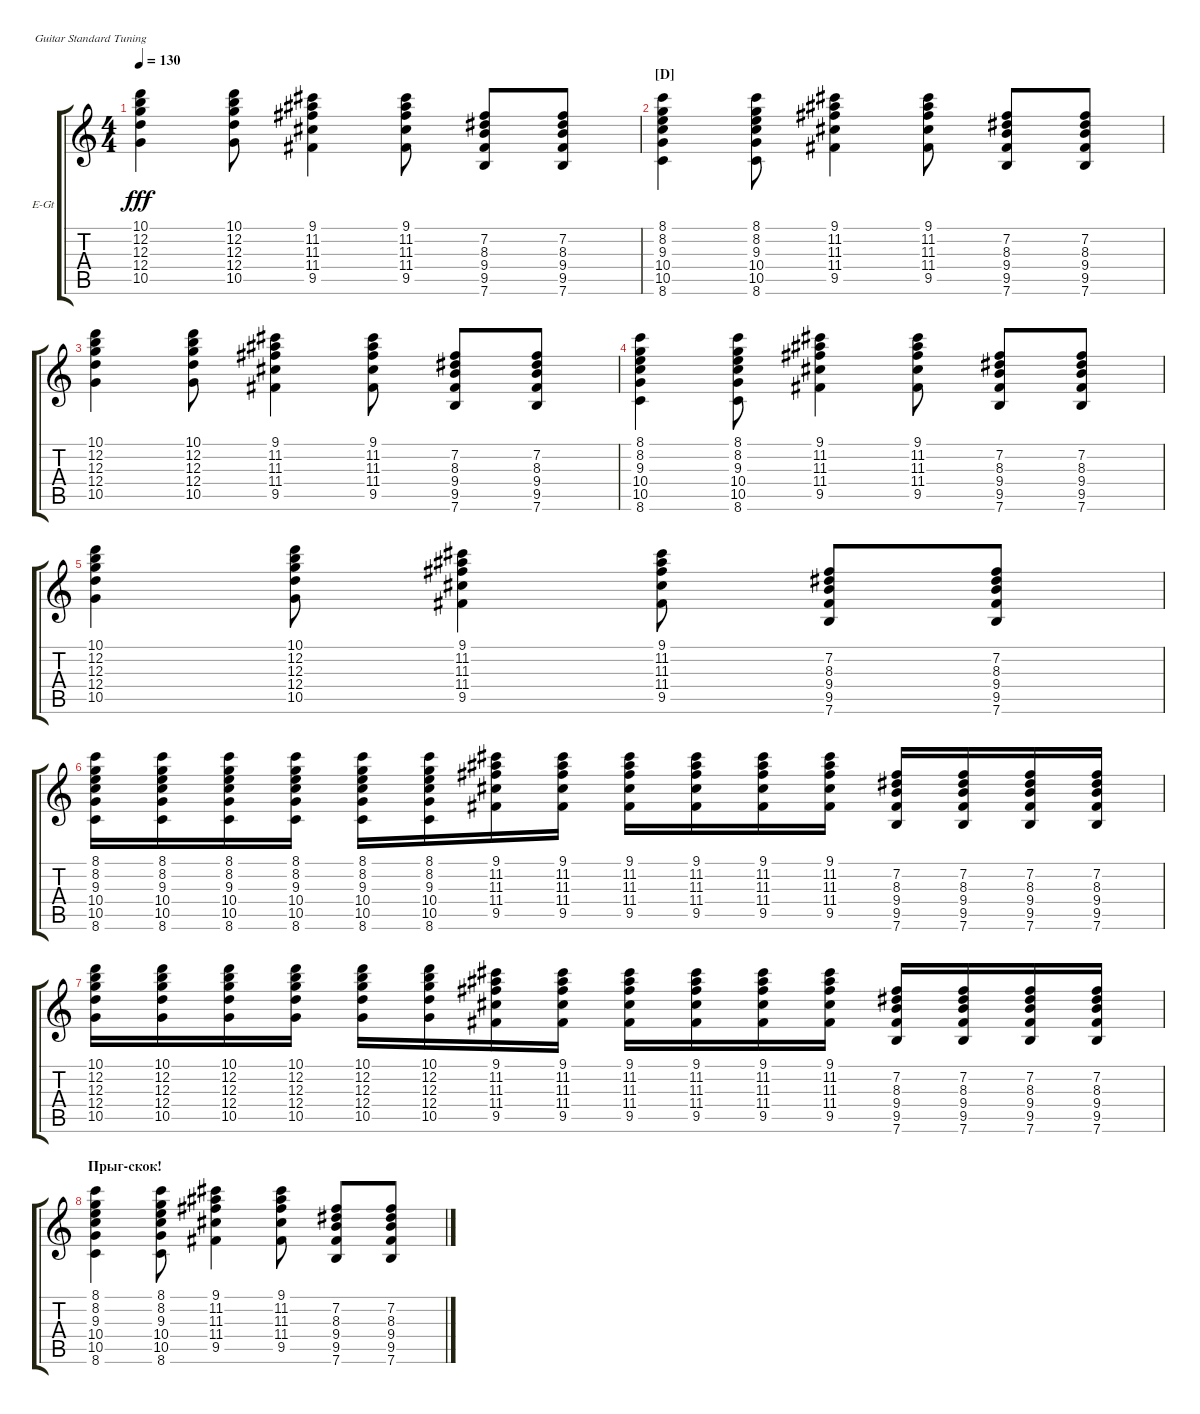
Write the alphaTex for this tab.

\defaultSystemsLayout 4
\bracketExtendMode groupsimilarinstruments
\firstSystemTrackNameOrientation horizontal
\otherSystemsTrackNameOrientation horizontal
\track ("Electric Guitar" "E-Gt") {instrument distortionguitar}
\staff {score tabs}
\tuning (E4 B3 G3 D3 A2 E2)
\ts (4 4)
\tempo 130
\clef g2
\ks c
(10.5 12.4 12.3 12.2 10.1).4{dy fff} (10.5 12.4 12.3 12.2 10.1).8 (9.5 11.4 11.3 11.2 9.1).4 (9.5 11.4 11.3 11.2 9.1).8 (7.6 9.5 9.4 8.3 7.2).8 (7.6 9.5 9.4 8.3 7.2).8 |
\section ("D" "")
(8.6 10.5 10.4 9.3 8.2 8.1).4 (8.6 10.5 10.4 9.3 8.2 8.1).8 (9.5 11.4 11.3 11.2 9.1).4 (9.5 11.4 11.3 11.2 9.1).8 (7.6 9.5 9.4 8.3 7.2).8 (7.6 9.5 9.4 8.3 7.2).8 |
(10.5 12.4 12.3 12.2 10.1).4 (10.5 12.4 12.3 12.2 10.1).8 (9.5 11.4 11.3 11.2 9.1).4 (9.5 11.4 11.3 11.2 9.1).8 (7.6 9.5 9.4 8.3 7.2).8 (7.6 9.5 9.4 8.3 7.2).8 |
(8.6 10.5 10.4 9.3 8.2 8.1).4 (8.6 10.5 10.4 9.3 8.2 8.1).8 (9.5 11.4 11.3 11.2 9.1).4 (9.5 11.4 11.3 11.2 9.1).8 (7.6 9.5 9.4 8.3 7.2).8 (7.6 9.5 9.4 8.3 7.2).8 |
(10.5 12.4 12.3 12.2 10.1).4 (10.5 12.4 12.3 12.2 10.1).8 (9.5 11.4 11.3 11.2 9.1).4 (9.5 11.4 11.3 11.2 9.1).8 (7.6 9.5 9.4 8.3 7.2).8 (7.6 9.5 9.4 8.3 7.2).8 |
(8.6 10.5 10.4 9.3 8.2 8.1).16 (8.6 10.5 10.4 9.3 8.2 8.1).16 (8.6 10.5 10.4 9.3 8.2 8.1).16 (8.6 10.5 10.4 9.3 8.2 8.1).16 (8.6 10.5 10.4 9.3 8.2 8.1).16 (8.6 10.5 10.4 9.3 8.2 8.1).16 (9.5 11.4 11.3 11.2 9.1).16 (9.5 11.4 11.3 11.2 9.1).16 (9.5 11.4 11.3 11.2 9.1).16 (9.5 11.4 11.3 11.2 9.1).16 (9.5 11.4 11.3 11.2 9.1).16 (9.5 11.4 11.3 11.2 9.1).16 (7.6 9.5 9.4 8.3 7.2).16 (7.6 9.5 9.4 8.3 7.2).16 (7.6 9.5 9.4 8.3 7.2).16 (7.6 9.5 9.4 8.3 7.2).16 |
(10.5 12.4 12.3 12.2 10.1).16 (10.5 12.4 12.3 12.2 10.1).16 (10.5 12.4 12.3 12.2 10.1).16 (10.5 12.4 12.3 12.2 10.1).16 (10.5 12.4 12.3 12.2 10.1).16 (10.5 12.4 12.3 12.2 10.1).16 (9.5 11.4 11.3 11.2 9.1).16 (9.5 11.4 11.3 11.2 9.1).16 (9.5 11.4 11.3 11.2 9.1).16 (9.5 11.4 11.3 11.2 9.1).16 (9.5 11.4 11.3 11.2 9.1).16 (9.5 11.4 11.3 11.2 9.1).16 (7.6 9.5 9.4 8.3 7.2).16 (7.6 9.5 9.4 8.3 7.2).16 (7.6 9.5 9.4 8.3 7.2).16 (7.6 9.5 9.4 8.3 7.2).16 |
\section ("" "Прыг-скок! ")
(8.6 10.5 10.4 9.3 8.2 8.1).4 (8.6 10.5 10.4 9.3 8.2 8.1).8 (9.5 11.4 11.3 11.2 9.1).4 (9.5 11.4 11.3 11.2 9.1).8 (7.6 9.5 9.4 8.3 7.2).8 (7.6 9.5 9.4 8.3 7.2).8
